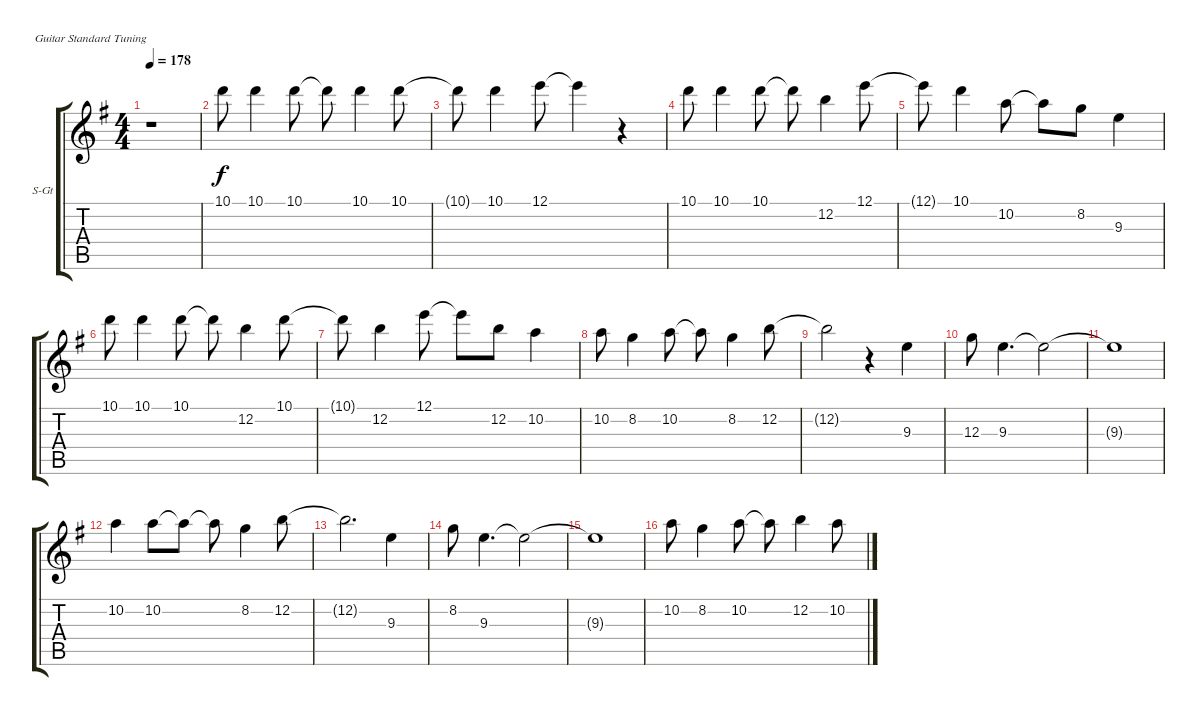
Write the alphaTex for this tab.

\bracketExtendMode groupsimilarinstruments
\firstSystemTrackNameOrientation horizontal
\otherSystemsTrackNameOrientation horizontal
\track ("vocal" "S-Gt") {instrument stringensemble1}
\staff {score tabs}
\tuning (E4 B3 G3 D3 A2 E2)
\displaytranspose 12
\ts (4 4)
\tempo 178
\clef g2
\ks eminor
r.1{dy f} |
10.1.8 10.1.4 10.1.8 10.1{t}.8 10.1.4 10.1.8 |
10.1{t}.8 10.1.4 12.1.8 12.1{t}.4 r.4 |
10.1.8 10.1.4 10.1.8 10.1{t}.8 12.2.4 12.1.8 |
12.1{t}.8 10.1.4 10.2.8 10.2{t}.8 8.2.8 9.3.4 |
10.1.8 10.1.4 10.1.8 10.1{t}.8 12.2.4 10.1.8 |
10.1{t}.8 12.2.4 12.1.8 12.1{t}.8 12.2.8 10.2.4 |
10.2.8 8.2.4 10.2.8 10.2{t}.8 8.2.4 12.2.8 |
12.2{t}.2 r.4 9.3.4 |
12.3.8 9.3.4{d} 9.3{t}.2 |
9.3{t}.1 |
10.2.4 10.2.8 10.2{t}.8 10.2{t}.8 8.2.4 12.2.8 |
12.2{t}.2{d} 9.3.4 |
8.2.8 9.3.4{d} 9.3{t}.2 |
9.3{t}.1 |
10.2.8 8.2.4 10.2.8 10.2{t}.8 12.2.4 10.2.8
